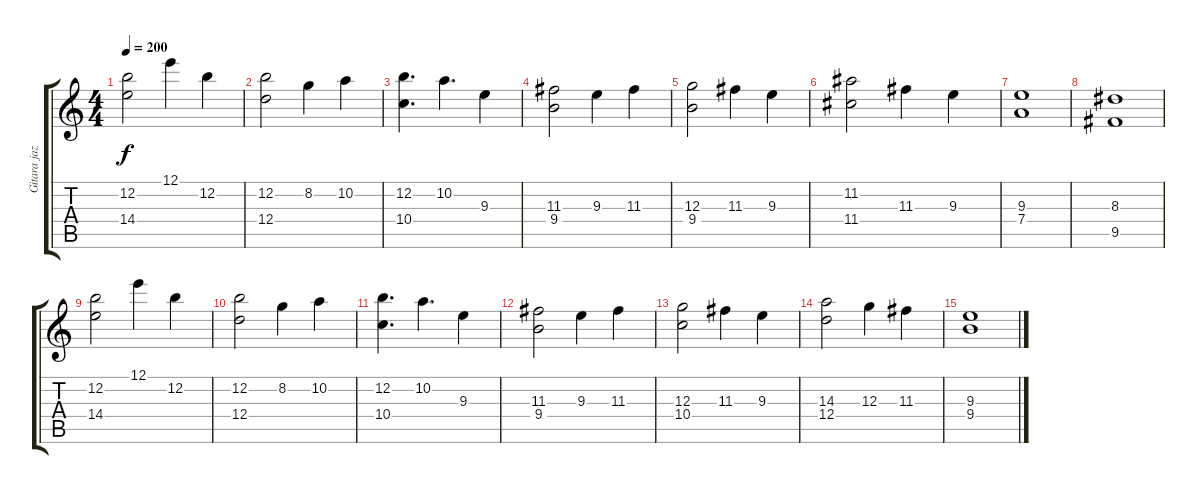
\track ("Gitara jazzowa - J. Treliński" "Gitara jaz") {instrument electricguitarjazz}
\staff {score tabs}
\tuning (E4 B3 G3 D3 A2 E2) {hide}
\ts (4 4)
\tempo 200
\clef g2
\ks c
(12.2 14.4).2{dy f} 12.1.4 12.2.4 |
(12.2 12.4).2 8.2.4 10.2.4 |
(12.2 10.4).4{d} 10.2.4{d} 9.3.4 |
(11.3 9.4).2 9.3.4 11.3.4 |
(12.3 9.4).2 11.3.4 9.3.4 |
(11.2 11.4).2 11.3.4 9.3.4 |
(9.3 7.4).1 |
(8.3 9.5).1 |
(12.2 14.4).2 12.1.4 12.2.4 |
(12.2 12.4).2 8.2.4 10.2.4 |
(12.2 10.4).4{d} 10.2.4{d} 9.3.4 |
(11.3 9.4).2 9.3.4 11.3.4 |
(12.3 10.4).2 11.3.4 9.3.4 |
(14.3 12.4).2 12.3.4 11.3.4 |
(9.3 9.4).1
